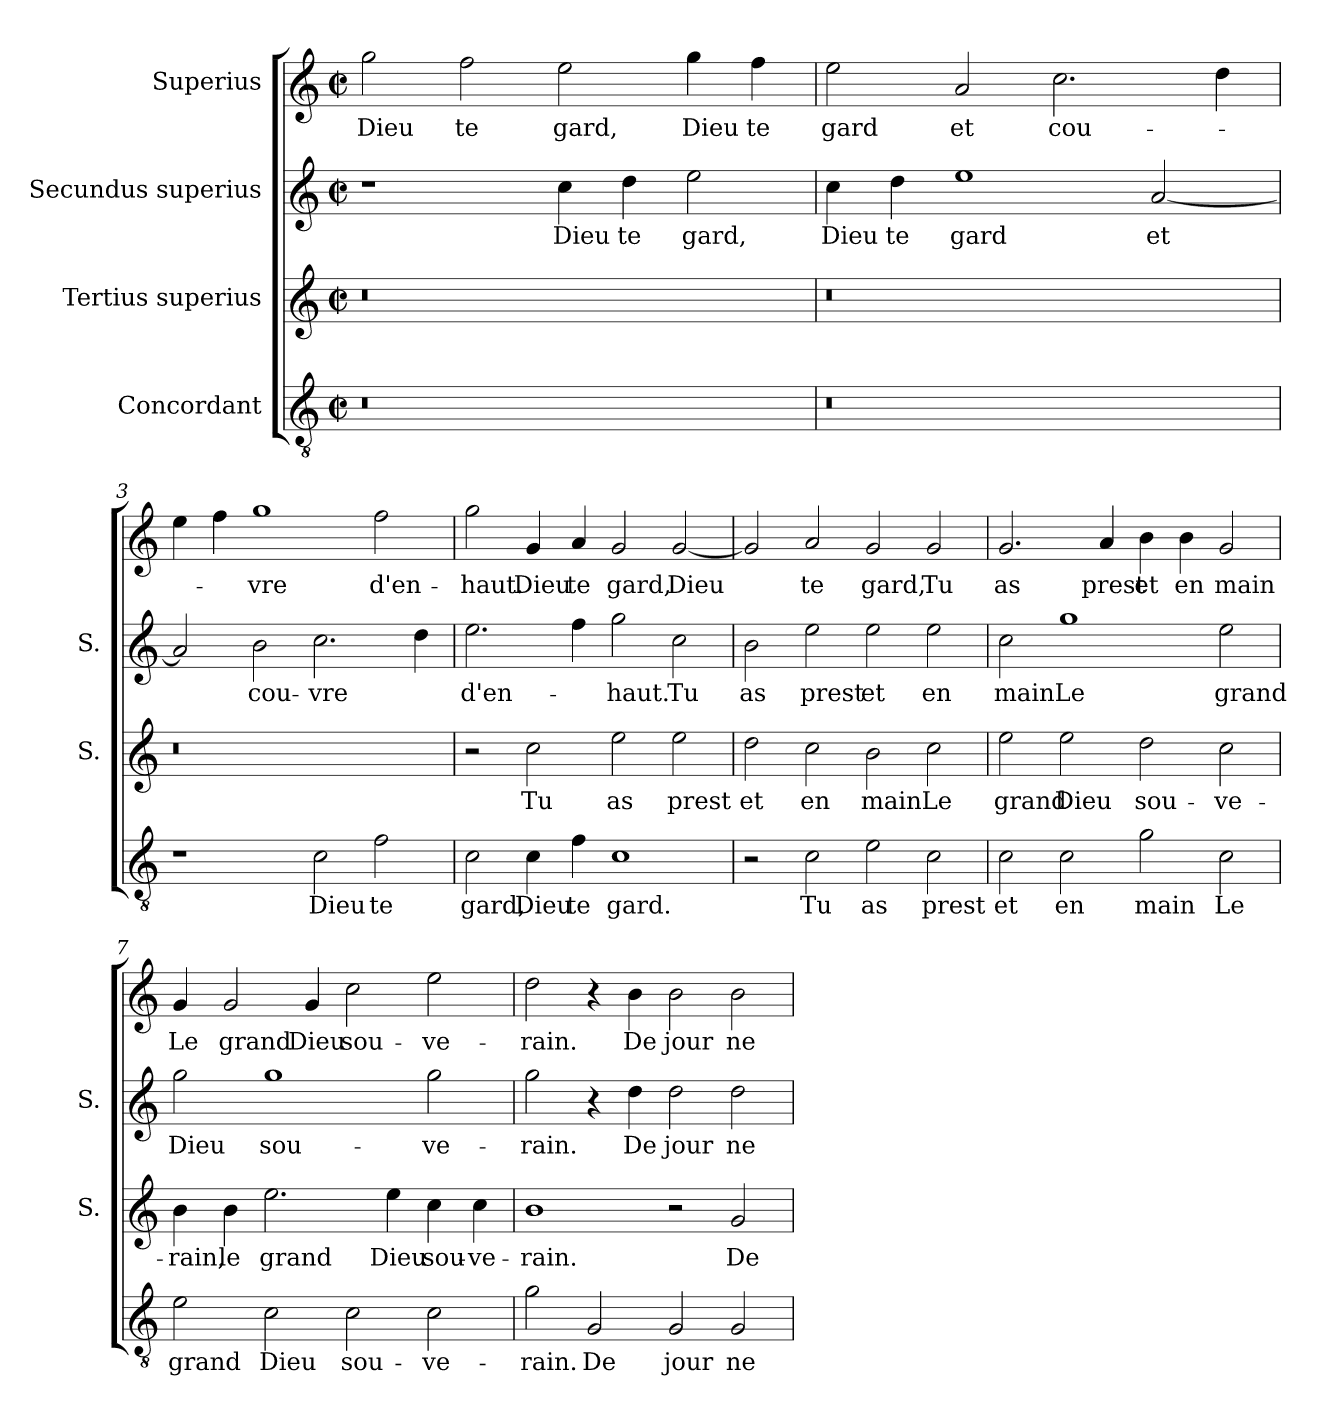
**kern	**text	**kern	**text	**kern	**text	**kern	**text
*part4	*part4	*part3	*part3	*part2	*part2	*part1	*part1
*staff4	*staff4	*staff3	*staff3	*staff2	*staff2	*staff1	*staff1
*I"Concordant	*	*I"Tertius superius	*	*I"Secundus superius	*	*I"Superius	*
*	*	*I'S.	*	*I'S.	*	*	*
*clefGv2	*	*clefG2	*	*clefG2	*	*clefG2	*
*ITrd7c12	*	*	*	*	*	*	*
*k[]	*	*k[]	*	*k[]	*	*k[]	*
*C:	*	*C:	*	*C:	*	*C:	*
*M2/2	*	*M2/2	*	*M2/2	*	*M2/2	*
*met(c|)	*	*met(c|)	*	*met(c|)	*	*met(c|)	*
=1	=1	=1	=1	=1	=1	=1	=1
!LO:N:vis=0	!	!LO:N:vis=0	!	!	!	!	!
1r	.	1r	.	1r	.	2gg\	Dieu
.	.	.	.	.	.	2ff\	te
1ryy	.	1ryy	.	4cc\	Dieu	2ee\	gard,
.	.	.	.	4dd\	te	.	.
.	.	.	.	2ee\	gard,	4gg\	Dieu
.	.	.	.	.	.	4ff\	te
=2	=2	=2	=2	=2	=2	=2	=2
!LO:N:vis=0	!	!LO:N:vis=0	!	!	!	!	!
1r	.	1r	.	4cc\	Dieu	2ee\	gard
.	.	.	.	4dd\	te	.	.
.	.	.	.	1ee\	gard	2a/	et
1ryy	.	1ryy	.	.	.	2.cc\	cou-
.	.	.	.	[2a/	et	.	.
.	.	.	.	.	.	4dd\	.
=3	=3	=3	=3	=3	=3	=3	=3
!	!	!LO:N:vis=0	!	!	!	!	!
1r	.	1r	.	2a/]	.	4ee\	.
.	.	.	.	.	.	4ff\	.
.	.	.	.	2b\	cou-	1gg\	-vre
2C\	Dieu	1ryy	.	2.cc\	-vre	.	.
2F\	te	.	.	.	.	2ff\	d'en-
.	.	.	.	4dd\	.	.	.
=4	=4	=4	=4	=4	=4	=4	=4
2C\	gard,	2r	.	2.ee\	d'en-	2gg\	-haut.
4C\	Dieu	2cc\	Tu	.	.	4g/	Dieu
4F\	te	.	.	4ff\	.	4a/	te
1C\	gard.	2ee\	as	2gg\	-haut.	2g/	gard,
.	.	2ee\	prest	2cc\	Tu	[2g/	Dieu
!!LO:LB:g=z
=5	=5	=5	=5	=5	=5	=5	=5
2r	.	2dd\	et	2b\	as	2g/]	.
2C\	Tu	2cc\	en	2ee\	prest	2a/	te
2E\	as	2b\	main	2ee\	et	2g/	gard,
2C\	prest	2cc\	Le	2ee\	en	2g/	Tu
=6	=6	=6	=6	=6	=6	=6	=6
2C\	et	2ee\	grand	2cc\	main	2.g/	as
2C\	en	2ee\	Dieu	1gg\	Le	.	.
.	.	.	.	.	.	4a/	prest
2G\	main	2dd\	sou-	.	.	4b\	et
.	.	.	.	.	.	4b\	en
2C\	Le	2cc\	-ve-	2ee\	grand	2g/	main
=7	=7	=7	=7	=7	=7	=7	=7
2E\	grand	4b\	-rain,	2gg\	Dieu	4g/	Le
.	.	4b\	le	.	.	2g/	grand
2C\	Dieu	2.ee\	grand	1gg\	sou-	.	.
.	.	.	.	.	.	4g/	Dieu
2C\	sou-	.	.	.	.	2cc\	sou-
.	.	4ee\	Dieu	.	.	.	.
2C\	-ve-	4cc\	sou-	2gg\	-ve-	2ee\	-ve-
.	.	4cc\	-ve-	.	.	.	.
=8	=8	=8	=8	=8	=8	=8	=8
2G\	-rain.	1b\	-rain.	2gg\	-rain.	2dd\	-rain.
2GG/	De	.	.	4r	.	4r	.
.	.	.	.	4dd\	De	4b\	De
2GG/	jour	2r	.	2dd\	jour	2b\	jour
2GG/	ne	2g/	De	2dd\	ne	2b\	ne
=	=	=	=	=	=	=	=
*-	*-	*-	*-	*-	*-	*-	*-
